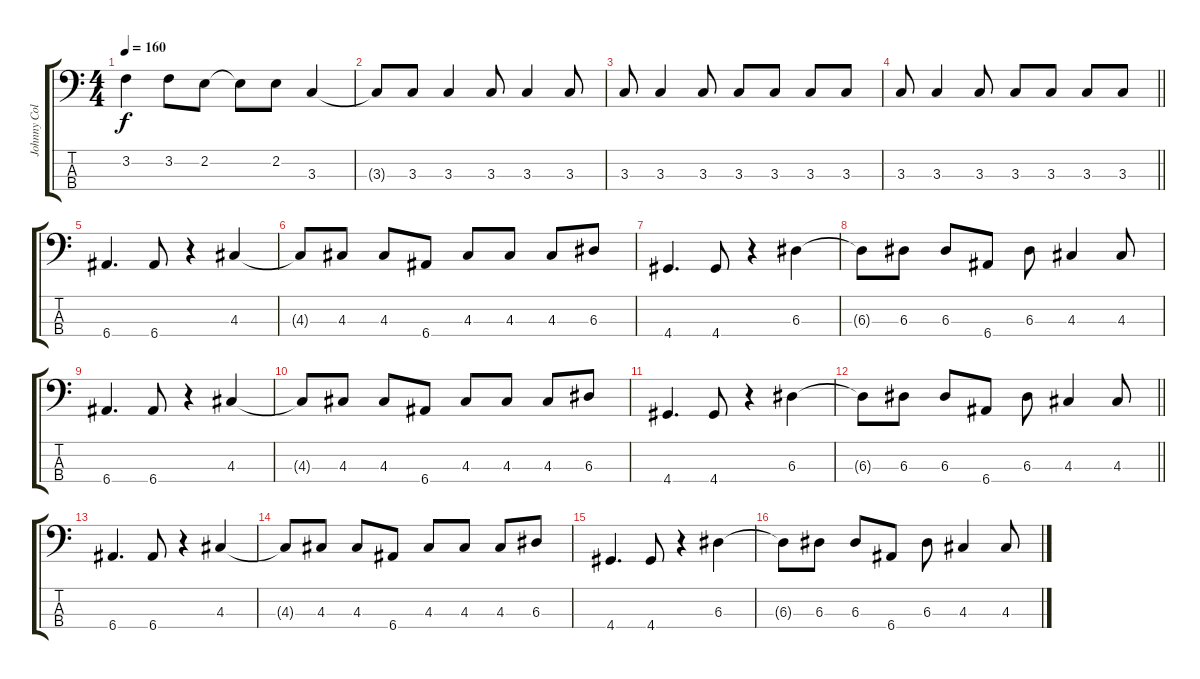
\track ("Johnny Colt " "Johnny Col") {instrument electricbassfinger}
\staff {score tabs}
\tuning (G2 D2 A1 E1) {hide}
\ts (4 4)
\tempo 160
\clef f4
\ks c
3.2.4{dy f} 3.2.8 2.2.8 2.2{t}.8 2.2.8 3.3.4 |
3.3{t}.8 3.3.8 3.3.4 3.3.8 3.3.4 3.3.8 |
3.3.8 3.3.4 3.3.8 3.3.8 3.3.8 3.3.8 3.3.8 |
\barLineRight lightlight
3.3.8 3.3.4 3.3.8 3.3.8 3.3.8 3.3.8 3.3.8 |
6.4.4{d} 6.4.8 r.4 4.3.4 |
4.3{t}.8 4.3.8 4.3.8 6.4.8 4.3.8 4.3.8 4.3.8 6.3.8 |
4.4.4{d} 4.4.8 r.4 6.3.4 |
6.3{t}.8 6.3.8 6.3.8 6.4.8 6.3.8 4.3.4 4.3.8 |
6.4.4{d} 6.4.8 r.4 4.3.4 |
4.3{t}.8 4.3.8 4.3.8 6.4.8 4.3.8 4.3.8 4.3.8 6.3.8 |
4.4.4{d} 4.4.8 r.4 6.3.4 |
\barLineRight lightlight
6.3{t}.8 6.3.8 6.3.8 6.4.8 6.3.8 4.3.4 4.3.8 |
6.4.4{d} 6.4.8 r.4 4.3.4 |
4.3{t}.8 4.3.8 4.3.8 6.4.8 4.3.8 4.3.8 4.3.8 6.3.8 |
4.4.4{d} 4.4.8 r.4 6.3.4 |
6.3{t}.8 6.3.8 6.3.8 6.4.8 6.3.8 4.3.4 4.3.8
